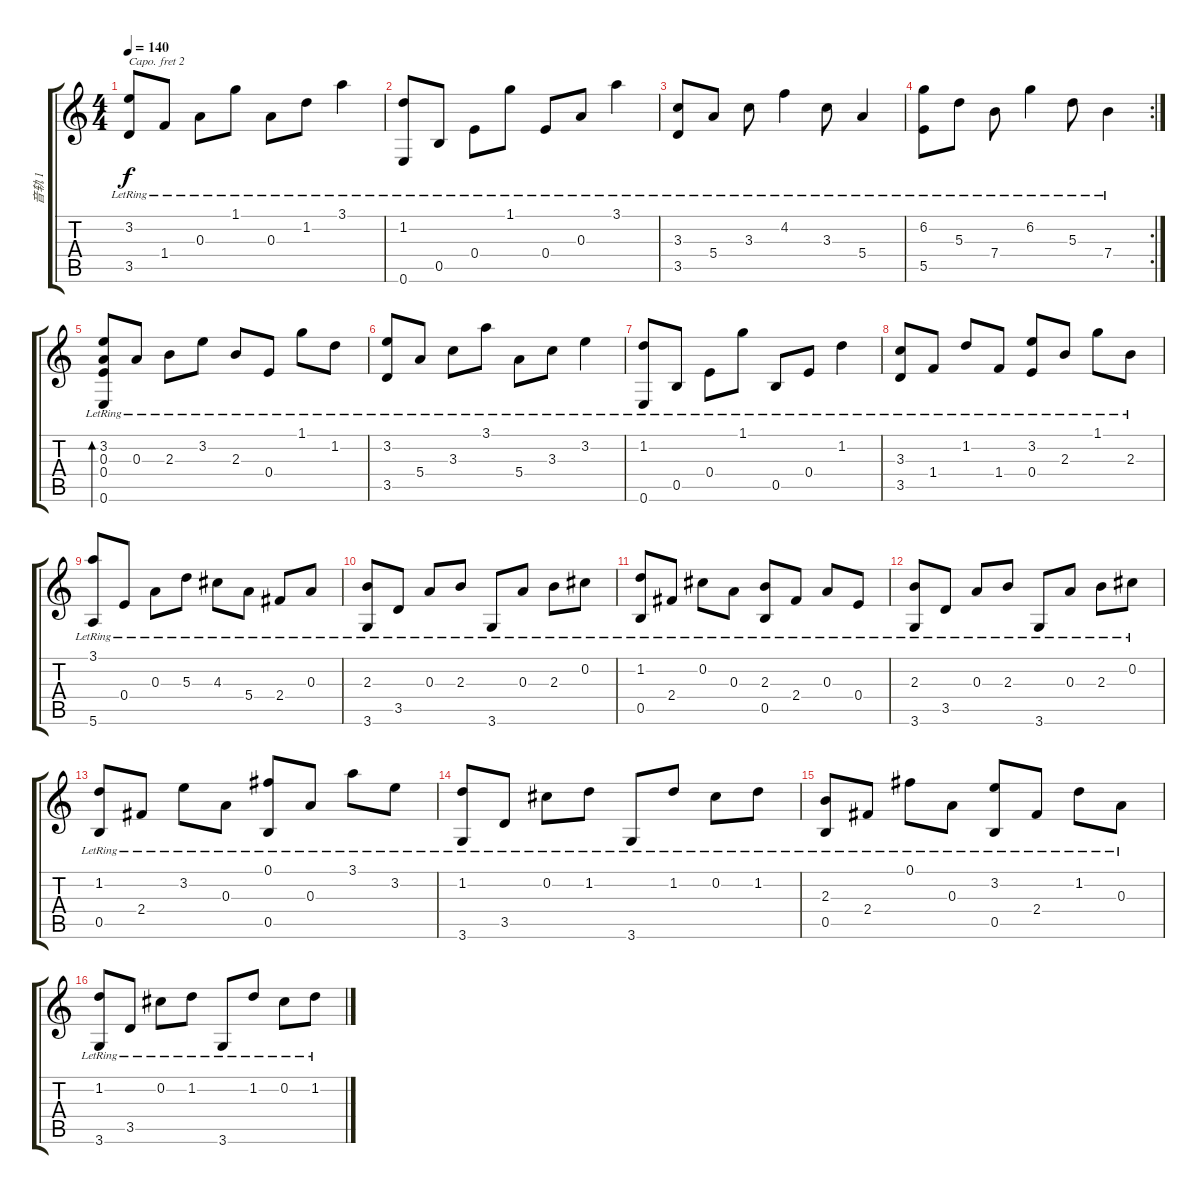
\track ("音轨 1" "音轨 1") {instrument acousticguitarsteel}
\staff {score tabs}
\capo 2
\tuning (E4 B3 G3 D3 A2 D2) {hide}
\ts (4 4)
\tempo 140
\clef g2
\ks c
(3.2{lr} 3.5{lr}).8{dy f} 1.4{lr}.8 0.3{lr}.8 1.1{lr}.8 0.3{lr}.8 1.2{lr}.8 3.1{lr}.4 |
(1.2{lr} 0.6{lr}).8 0.5{lr}.8 0.4{lr}.8 1.1{lr}.8 0.4{lr}.8 0.3{lr}.8 3.1{lr}.4 |
(3.3{lr} 3.5{lr}).8 5.4{lr}.8 3.3{lr}.8 4.2{lr}.4 3.3{lr}.8 5.4{lr}.4 |
\rc 2
(6.2{lr} 5.5{lr}).8 5.3{lr}.8 7.4{lr}.8 6.2{lr}.4 5.3{lr}.8 7.4{lr}.4 |
(3.2{lr} 0.3{lr} 0.4{lr} 0.6{lr}).8{bd 480} 0.3{lr}.8 2.3{lr}.8 3.2{lr}.8 2.3{lr}.8 0.4{lr}.8 1.1{lr}.8 1.2{lr}.8 |
(3.2{lr} 3.5{lr}).8 5.4{lr}.8 3.3{lr}.8 3.1{lr}.8 5.4{lr}.8 3.3{lr}.8 3.2{lr}.4 |
(1.2{lr} 0.6{lr}).8 0.5{lr}.8 0.4{lr}.8 1.1{lr}.8 0.5{lr}.8 0.4{lr}.8 1.2{lr}.4 |
(3.3{lr} 3.5{lr}).8 1.4{lr}.8 1.2{lr}.8 1.4{lr}.8 (3.2{lr} 0.4{lr}).8 2.3{lr}.8 1.1{lr}.8 2.3{lr}.8 |
(3.1{lr} 5.6{lr}).8 0.4{lr}.8 0.3{lr}.8 5.3{lr}.8 4.3{lr}.8 5.4{lr}.8 2.4{lr}.8 0.3{lr}.8 |
(2.3{lr} 3.6{lr}).8 3.5{lr}.8 0.3{lr}.8 2.3{lr}.8 3.6{lr}.8 0.3{lr}.8 2.3{lr}.8 0.2{lr}.8 |
(1.2{lr} 0.5{lr}).8 2.4{lr}.8 0.2{lr}.8 0.3{lr}.8 (2.3{lr} 0.5{lr}).8 2.4{lr}.8 0.3{lr}.8 0.4{lr}.8 |
(2.3{lr} 3.6{lr}).8 3.5{lr}.8 0.3{lr}.8 2.3{lr}.8 3.6{lr}.8 0.3{lr}.8 2.3{lr}.8 0.2{lr}.8 |
(1.2{lr} 0.5{lr}).8 2.4{lr}.8 3.2{lr}.8 0.3{lr}.8 (0.1{lr} 0.5{lr}).8 0.3{lr}.8 3.1{lr}.8 3.2{lr}.8 |
(1.2{lr} 3.6{lr}).8 3.5{lr}.8 0.2{lr}.8 1.2{lr}.8 3.6{lr}.8 1.2{lr}.8 0.2{lr}.8 1.2{lr}.8 |
(2.3{lr} 0.5{lr}).8 2.4{lr}.8 0.1{lr}.8 0.3{lr}.8 (3.2{lr} 0.5{lr}).8 2.4{lr}.8 1.2{lr}.8 0.3{lr}.8 |
(1.2{lr} 3.6{lr}).8 3.5{lr}.8 0.2{lr}.8 1.2{lr}.8 3.6{lr}.8 1.2{lr}.8 0.2{lr}.8 1.2{lr}.8
